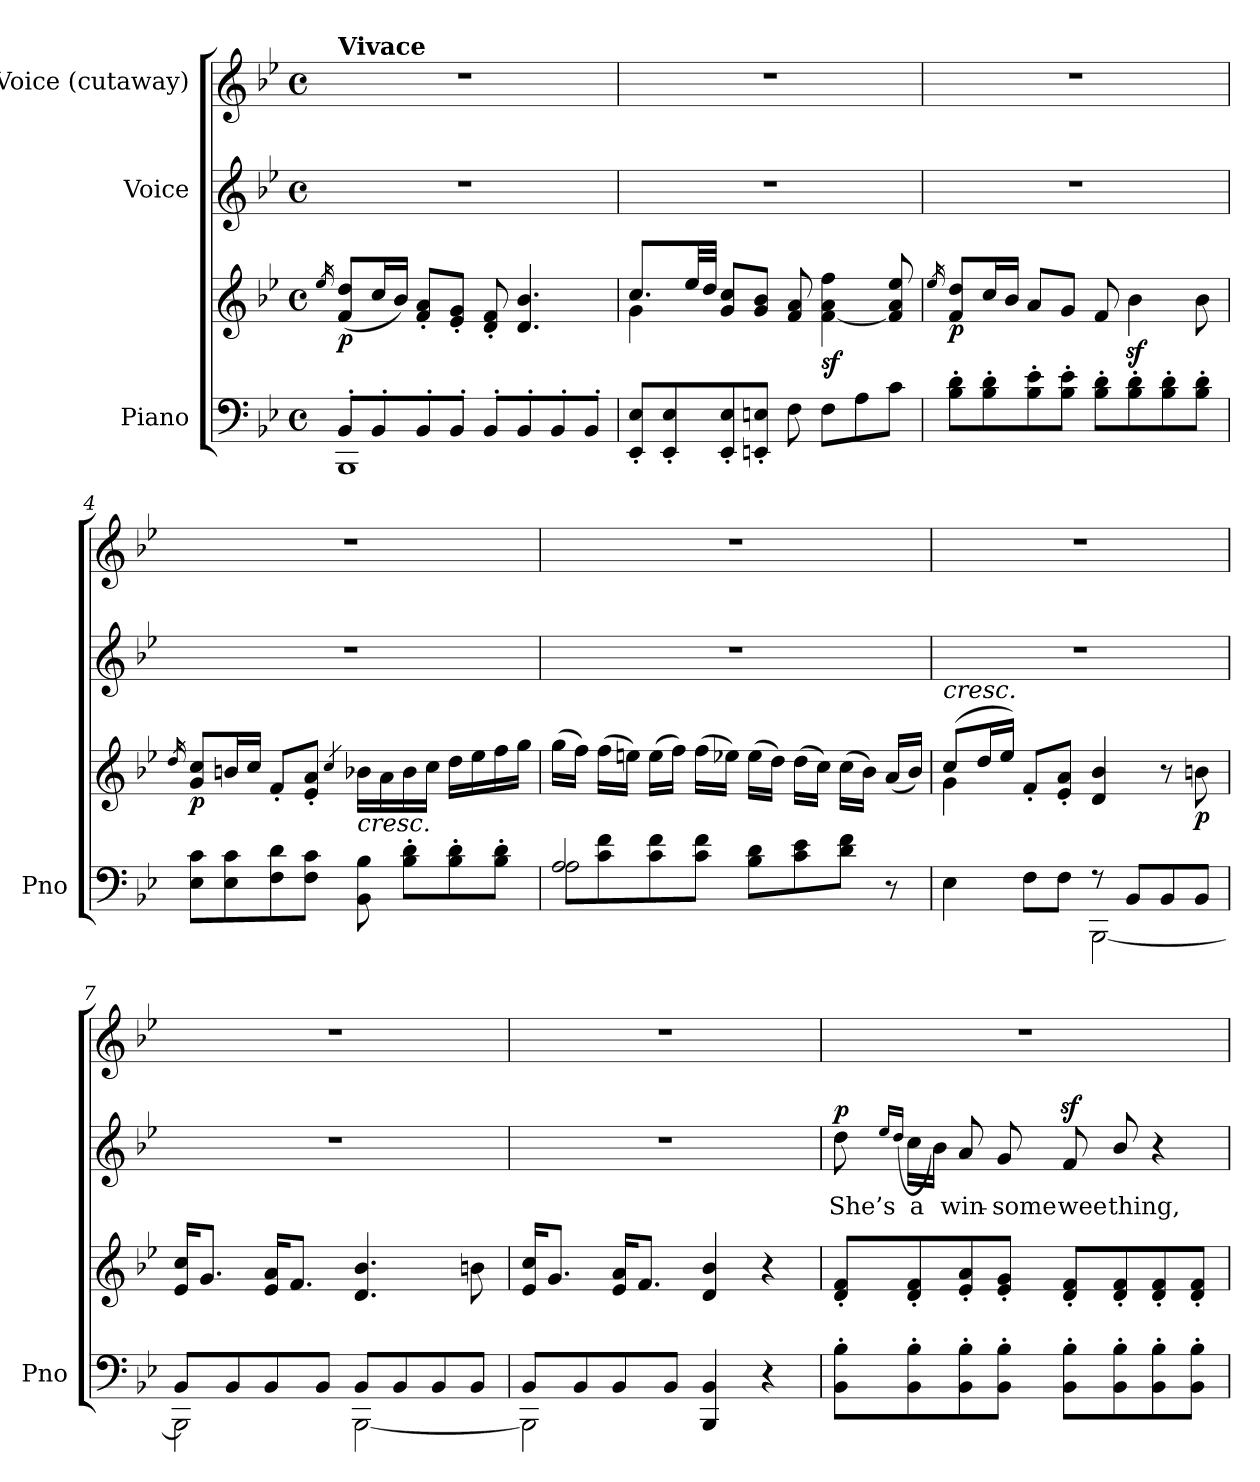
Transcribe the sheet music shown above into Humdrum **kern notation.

**kern	**kern	**dynam	**kern	**text	**dynam	**kern
*part3	*part3	*part3	*part2	*part2	*part2	*part1
*staff4	*staff3	*staff3/4	*staff2	*staff2	*staff2	*staff1
*I"Piano	*	*	*I"Voice	*	*	*I"Voice (cutaway)
*I'Pno	*	*	*	*	*	*
*	*	*	*	*	*	*stria5
*clefF4	*clefG2	*	*clefG2	*	*	*clefG2
*k[b-e-]	*k[b-e-]	*	*k[b-e-]	*	*	*k[b-e-]
*M4/4	*M4/4	*	*M4/4	*	*	*M4/4
*met(c)	*met(c)	*	*met(c)	*	*	*met(c)
=1	=1	=1	=1	=1	=1	=1
.	16qee-/	.	.	.	.	.
*^	*	*	*	*	*	*
!	!	!	!	!	!	!	!LO:TX:a:B:t=Vivace
!	!	!	!LO:DY:b	!	!	!	!
8BB-'/L	1BBB-	(8f/ 8dd/L	p	1r	.	.	1r
8BB-'/	.	16cc/L	.	.	.	.	.
.	.	16b-/JJ)	.	.	.	.	.
8BB-'/	.	8f/' 8a/'L	.	.	.	.	.
8BB-'/J	.	8e-/' 8g/'J	.	.	.	.	.
8BB-'/L	.	8d/' 8f/'	.	.	.	.	.
8BB-'/	.	4.d/ 4.b-/	.	.	.	.	.
8BB-'/	.	.	.	.	.	.	.
8BB-'/J	.	.	.	.	.	.	.
*v	*v	*	*	*	*	*	*
=2	=2	=2	=2	=2	=2	=2
*	*^	*	*	*	*	*
8EE-/' 8E-/'L	8.cc/L	4g\	.	1r	.	.	1r
8EE-/' 8E-/'	.	.	.	.	.	.	.
.	32ee-/LL	.	.	.	.	.	.
.	32dd/JJJ	.	.	.	.	.	.
8EE-/' 8E-/'	8g/ 8cc/L	2.ryy	.	.	.	.	.
8EEn/' 8En/'J	8g/ 8b-/J	.	.	.	.	.	.
8F\	8f/ 8a/	.	.	.	.	.	.
!	!	!	!LO:DY:b	!	!	!	!
8F\L	[4f\ 4a\ 4ff\	.	sf	.	.	.	.
8A\	.	.	.	.	.	.	.
8c\J	8f/] 8a/ 8ee-/	.	.	.	.	.	.
*	*v	*v	*	*	*	*	*
=3	=3	=3	=3	=3	=3	=3
.	16qee-/	.	.	.	.	.
!	!	!LO:DY:b	!	!	!	!
8B-\' 8d\'L	8f/ 8dd/L	p	1r	.	.	1r
8B-\' 8d\'	16cc/L	.	.	.	.	.
.	16b-/JJ	.	.	.	.	.
8B-\' 8e-\'	8a/L	.	.	.	.	.
8B-\' 8e-\'J	8g/J	.	.	.	.	.
8B-\' 8d\'L	8f/	.	.	.	.	.
8B-\' 8d\'	4b-z<\	.	.	.	.	.
8B-\' 8d\'	.	.	.	.	.	.
8B-\' 8d\'J	8b-\	.	.	.	.	.
=4	=4	=4	=4	=4	=4	=4
.	16qdd/	.	.	.	.	.
!	!	!LO:DY:b	!	!	!	!
8E-\ 8c\L	8g/ 8cc/L	p	1r	.	.	1r
8E-\ 8c\	16bn/L	.	.	.	.	.
.	16cc/JJ	.	.	.	.	.
8F\ 8d\	8f'/L	.	.	.	.	.
8F\ 8c\J	8e-/' 8a/'J	.	.	.	.	.
.	4qcc/	.	.	.	.	.
!	!LO:TX:b:i:t=cresc.	!	!	!	!	!
8BB-\ 8B-\	16b-X\LL	.	.	.	.	.
.	16a\	.	.	.	.	.
8B-\' 8d\'L	16b-\	.	.	.	.	.
.	16cc\JJ	.	.	.	.	.
8B-\' 8d\'	16dd\LL	.	.	.	.	.
.	16ee-\	.	.	.	.	.
8B-\' 8d\'J	16ff\	.	.	.	.	.
.	16gg\JJ	.	.	.	.	.
=5	=5	=5	=5	=5	=5	=5
*^	*	*	*	*	*	*
!	!LO:N:head=open	!	!	!	!	!	!
2A/	8A\L	(16gg\LL	.	1r	.	.	1r
!	!	!	!LO:DY:a	!	!	!	!
.	.	16ff\JJ)	other-dynamics	.	.	.	.
.	8c\ 8f\	(16ff\LL	.	.	.	.	.
.	.	16een\JJ)	.	.	.	.	.
.	8c\ 8f\	(16ee\LL	.	.	.	.	.
.	.	16ff\JJ)	.	.	.	.	.
.	8c\ 8f\J	(16ff\LL	.	.	.	.	.
.	.	16ee-X\JJ)	.	.	.	.	.
2ryy	8B-\ 8d\L	(16ee-\LL	.	.	.	.	.
.	.	16dd\JJ)	.	.	.	.	.
.	8c\ 8e-\	(16dd\LL	.	.	.	.	.
.	.	16cc\JJ)	.	.	.	.	.
.	8d\ 8f\J	(16cc\LL	.	.	.	.	.
.	.	16b-\JJ)	.	.	.	.	.
.	8r	(16a/LL	.	.	.	.	.
.	.	16b-/JJ)	.	.	.	.	.
=6	=6	=6	=6	=6	=6	=6	=6
*	*	*^	*	*	*	*	*
!	!	!LO:TX:a:i:t=cresc.	!	!	!	!	!	!
4E-\	2ryy	(8cc/L	4g\	.	1r	.	.	1r
.	.	16dd/L	.	.	.	.	.	.
.	.	16ee-/JJ)	.	.	.	.	.	.
8F\L	.	8f'/L	2.ryy	.	.	.	.	.
8F\J	.	8e-/' 8a/'J	.	.	.	.	.	.
8r	[2BBB-\	4d/ 4b-/	.	.	.	.	.	.
8BB-/L	.	.	.	.	.	.	.	.
8BB-/	.	8r	.	.	.	.	.	.
!	!	!	!	!LO:DY:b	!	!	!	!
8BB-/J	.	8bn\	.	p	.	.	.	.
*	*	*v	*v	*	*	*	*	*
=7	=7	=7	=7	=7	=7	=7	=7
8BB-/L	2BBB-\]	16e-/ 16cc/KL	.	1r	.	.	1r
.	.	8.g/J	.	.	.	.	.
8BB-/	.	.	.	.	.	.	.
8BB-/	.	16e-/ 16a/KL	.	.	.	.	.
.	.	8.f/J	.	.	.	.	.
8BB-/J	.	.	.	.	.	.	.
!	!	!	!LO:DY:b	!	!	!	!
!	!	!	!LO:DY:n=1:b	!	!	!	!
8BB-/L	[2BBB-\	4.d/ 4.b-/	other-dynamics other-dynamics	.	.	.	.
8BB-/	.	.	.	.	.	.	.
8BB-/	.	.	.	.	.	.	.
8BB-/J	.	8bn\	.	.	.	.	.
=8	=8	=8	=8	=8	=8	=8	=8
8BB-/L	2BBB-\]	16e-/ 16cc/KL	.	1r	.	.	1r
.	.	8.g/J	.	.	.	.	.
8BB-/	.	.	.	.	.	.	.
8BB-/	.	16e-/ 16a/KL	.	.	.	.	.
.	.	8.f/J	.	.	.	.	.
8BB-/J	.	.	.	.	.	.	.
4BBB-/ 4BB-/	2ryy	4d/ 4b-/	.	.	.	.	.
4r	.	4r	.	.	.	.	.
*v	*v	*	*	*	*	*	*
=9	=9	=9	=9	=9	=9	=9
!	!	!	!	!	!LO:DY:a	!
8BB-\' 8B-\'L	8d/' 8f/'L	.	8dd\	She’s	p	1r
.	.	.	16qee-/LL	.	.	.
.	.	.	(>16qdd/JJ	.	.	.
8BB-\' 8B-\'	8d/' 8f/'	.	16cc\LL	a	.	.
.	.	.	16b-\JJ)	.	.	.
8BB-\' 8B-\'	8e-/' 8a/'	.	8a/	win-	.	.
8BB-\' 8B-\'J	8e-/' 8g/'J	.	8g/	-some	.	.
8BB-\' 8B-\'L	8d/' 8f/'L	.	8fz>/	wee	.	.
8BB-\' 8B-\'	8d/' 8f/'	.	8b-/	thing,	.	.
8BB-\' 8B-\'	8d/' 8f/'	.	4r	.	.	.
8BB-\' 8B-\'J	8d/' 8f/'J	.	.	.	.	.
=	=	=	=	=	=	=
*-	*-	*-	*-	*-	*-	*-
